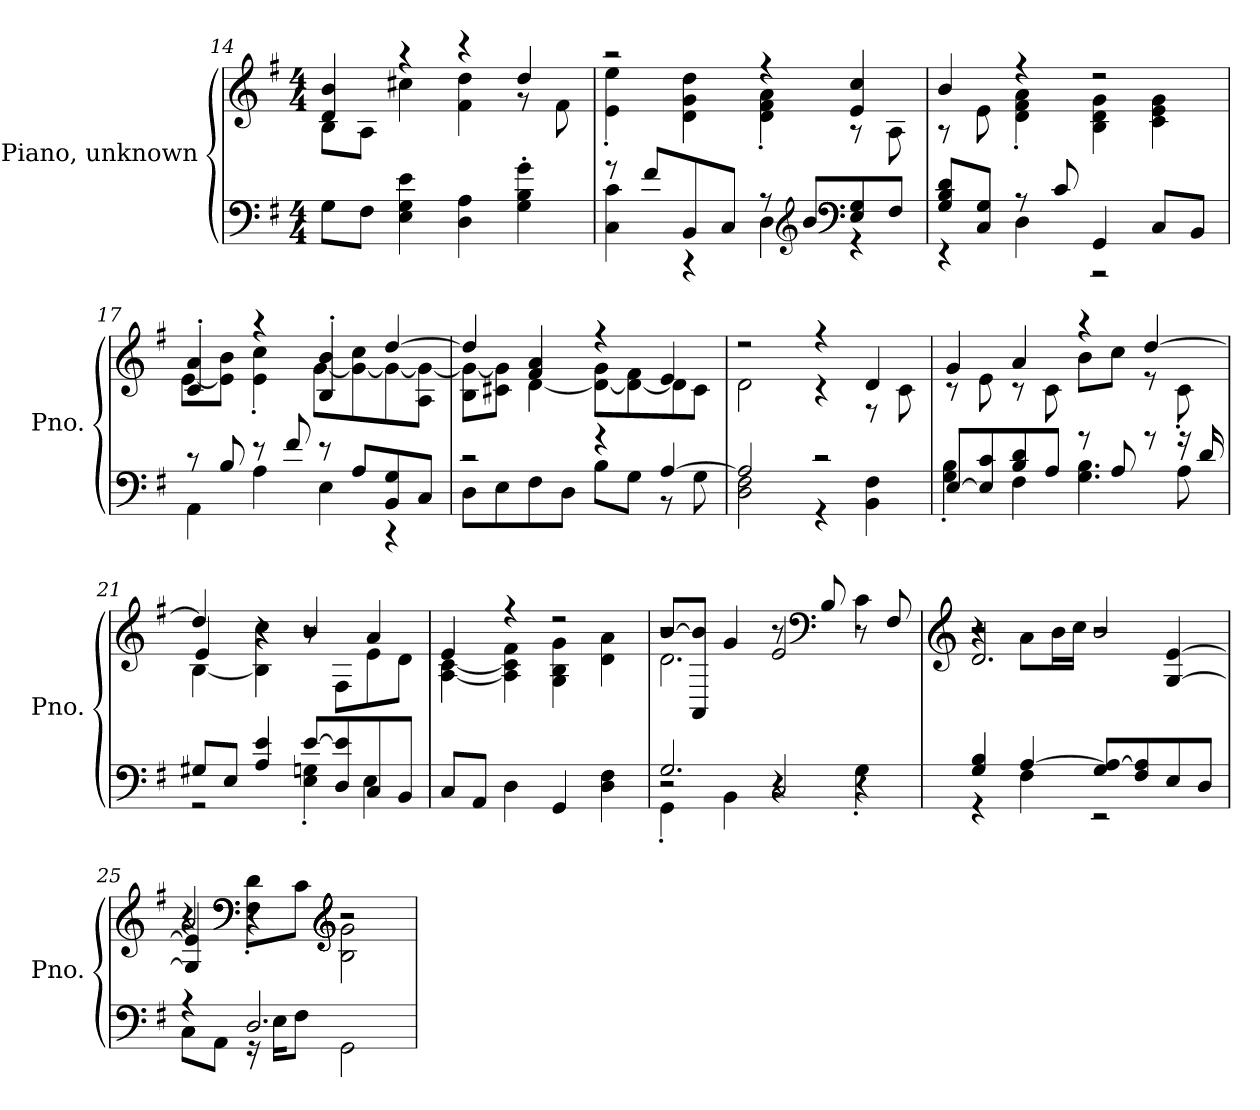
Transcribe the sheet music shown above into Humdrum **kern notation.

**kern	**kern
*part1	*part1
*staff2	*staff1
*I"Piano, unknown	*
*I'Pno.	*
*clefF4	*clefG2
*k[f#]	*k[f#]
*M4/4	*M4/4
=14	=14
*	*^
8G\L	4d/ 4b/	8B\L
8F#\J	.	8A\J
4E\ 4G\ 4e\	4r	4cc#X\
4D\ 4A\	4r	4f#\ 4dd\
4G\' 4B\' 4g\'	4dd/	8r
.	.	8f#\
!!LO:LB:g=z	!!
=15	=15	=15
*^	*	*
8r	4C\ 4c\	2r	4e\' 4ee\'
8f#/L	.	.	.
8BB/	4r	.	4d\ 4g\ 4dd\
8C/J	.	.	.
8r	4D\	4r	4d\' 4f#\' 4a\'
*clefG2	*	*	*
8b/L	.	.	.
*clefF4	*	*	*
8E/ 8G/	4r	4e/ 4cc/	8r
8F#/J	.	.	8A\
=16	=16	=16	=16
8G/ 8B/ 8d/L	4r	4b/	8r
8C/ 8G/J	.	.	8e\
8r	4D\	4r	4d\' 4f#\' 4a\'
8c/	.	.	.
4GG/	2r	2r	4B\ 4d\ 4g\
8C/L	.	.	4c\ 4e\ 4g\
8BB/J	.	.	.
=17	=17	=17	=17
8r	4AA\	4c/' 4a/'	[8e\L
8B/	.	.	8e\] 8b\J
8r	4A\	4r	4e\' 4cc\'
8f#/	.	.	.
8r	4E\	4B/' 4b/'	[8g\L
8A/L	.	.	8g\_ 8cc\
8BB/ 8G/	4r	[4dd/	8g\_
8C/J	.	.	8A\ 8g\_J
=18	=18	=18	=18
2r	8D\L	4dd/]	8B\ 8g\_L
.	8E\	.	8c#X\ 8g\]J
.	8F#\	4f#/ 4a/	[4d\
.	8D\J	.	.
4r	8B\L	4r	8d\_ 8g\L
.	8G\J	.	8d\_ 8f#\
[4A/	8r	4e/	8d\]
.	8G\	.	8c#\J
!!LO:LB:g=z	!!
=19	=19	=19	=19
2A/]	2D\ 2F#\	2r	2d\
2r	4r	4r	4r
.	4BB\ 4F#\	4d/	8r
.	.	.	8c\
=20	=20	=20	=20
[8E/L	4G\' 4B\'	4g/	8r
8E/] 8c/	.	.	8e\
8B/ 8d/	4F#\	4a/	8r
8A/J	.	.	8c\
8r	4.G\ 4.B\	4r	8b\L
8A/	.	.	8cc\J
8r	.	[4dd/	8r
16r	8A\	.	8c'\
16d/	.	.	.
=21	=21	=21	=21
*	*	*	*^
8G#X/L	2r	4dd/]	[4B\	4e/
8E/J	.	.	.	.
4A/ 4e/	.	4r	4B\] 4cc\	4r
[8e/L	4E\' 4Gn\'	4b/	8r	2r
8D/ 8e/]	.	.	8F#\L	.
8C/	4E\	4a/	8e\	.
8BB/J	.	.	8d\J	.
*v	*v	*	*	*
*	*	*v	*v
=22	=22	=22
8C/L	4e/	[4A\ [4c\
8AA/J	.	.
4D\	4r	4A\] 4c\] 4f#\
4GG/	2r	4G\ 4B\ 4g\
4D\ 4F#\	.	4d\ 4a\
!!LO:LB:g=z
=23	=23	=23
*^	*	*^
*	*^	*	*	*
2.G/	4GG'\	2r	2r	2.d\	[8b/L
.	.	.	.	.	8AA/ 8b/]J
.	4BB\	.	.	.	4g/
.	4r	2C/	2e/	.	8r
*	*	*	*clefF4	*	*
.	.	.	.	.	8B/
4r	4G'\	.	.	4c\	8r
.	.	.	.	.	8F#/
*v	*v	*v	*	*	*
=24	=24	=24	=24
*	*clefG2	*	*
*^	*	*	*
4G/ 4B/	4r	2r	4r	2.d/
[4A/	4F#\	.	8a\L	.
.	.	.	16b\L	.
.	.	.	16cc\JJ	.
8G/ 8A/_L	2r	2b/	2r	.
8F#/ 8A/]	.	.	.	.
8E/	.	.	.	[4G/ [4e/
8D/J	.	.	.	.
=25	=25	=25	=25	=25
4r	8C\L	2a/	4r	4G/] 4e/]
.	8AA\J	.	.	.
*	*	*clefF4	*	*
2.D/	16r	.	8F#\' 8d\'L	4r
.	16E\KL	.	.	.
.	8F#\J	.	8c\J	.
*	*	*clefG2	*	*
.	2GG\	2r	2B\ 2g\	2r
*v	*v	*	*	*
*	*v	*v	*v
=	=
*-	*-
